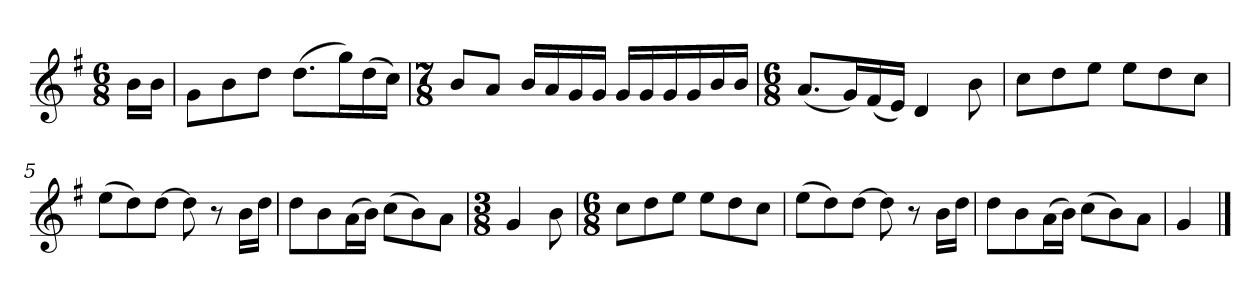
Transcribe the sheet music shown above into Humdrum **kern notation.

**kern
*part1
*staff1
*k[f#]
*M6/8
*MM100
=
16bLL
16bJJ
=1
8gL
8b
8ddJ
(8.ddL
16ggL)
(16dd
16ccJJ)
=2
*M7/8
8bL
8aJ
16bLL
16a
16g
16gJJ
16gLL
16g
16g
16g
16b
16bJJ
=3
*M6/8
(8.aL
16gL)
(16f#
16eJJ)
4d
8b
=4
8ccL
8dd
8eeJ
8eeL
8dd
8ccJ
=5
(8eeL
8dd)
[8ddJ
8dd]
8r
16bLL
16ddJJ
=6
8ddL
8b
(16aL
16bJJ)
(8ccL
8b)
8aJ
=7
*M3/8
4g
8b
=8
*M6/8
8ccL
8dd
8eeJ
8eeL
8dd
8ccJ
=9
(8eeL
8dd)
[8ddJ
8dd]
8r
16bLL
16ddJJ
=10
8ddL
8b
(16aL
16bJJ)
(8ccL
8b)
8aJ
=11
4g
==
*-
